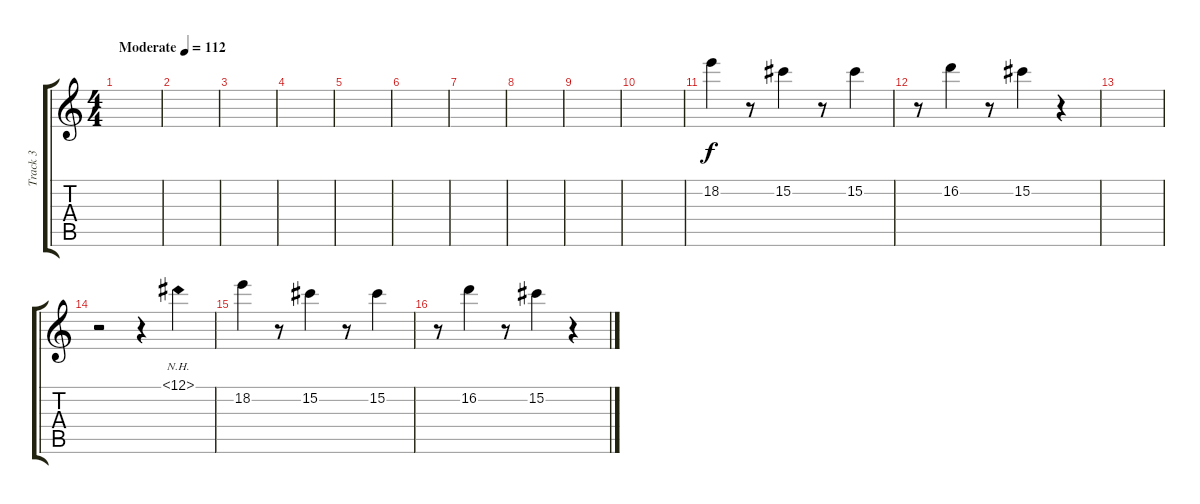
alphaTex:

\track ("Track 3" "Track 3") {instrument acousticguitarnylon}
\staff {score tabs}
\tuning (Eb4 Bb3 Gb3 Db3 Ab2 Db2) {hide}
\ts (4 4)
\tempo (112 "Moderate")
\clef g2
\ks c
|
|
|
|
|
|
|
|
|
|
18.2.4 r.8 15.2.4 r.8 15.2.4 |
r.8 16.2.4 r.8 15.2.4 r.4 |
|
r.2 r.4 12.1{nh}.4 |
18.2.4 r.8 15.2.4 r.8 15.2.4 |
r.8 16.2.4 r.8 15.2.4 r.4
